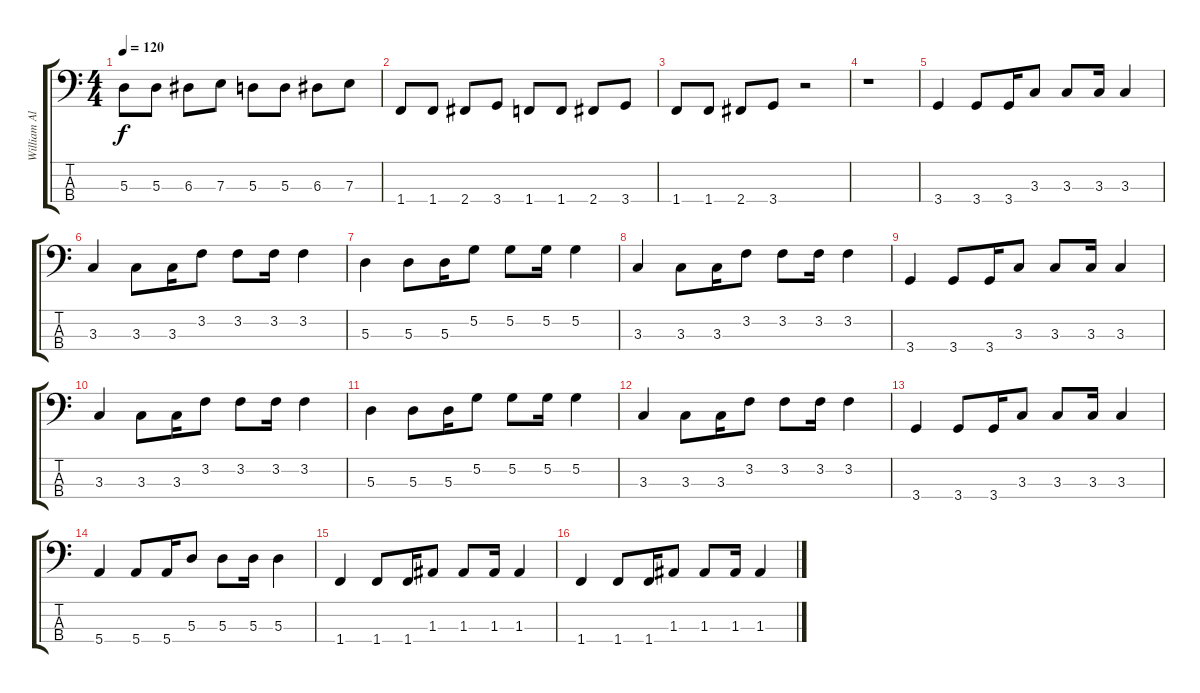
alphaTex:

\track ("William Allen" "William Al") {instrument electricbasspick}
\staff {score tabs}
\tuning (G2 D2 A1 E1) {hide}
\ts (4 4)
\tempo 120
\clef f4
\ks c
5.3.8{dy f} 5.3.8 6.3.8 7.3.8 5.3.8 5.3.8 6.3.8 7.3.8 |
1.4.8 1.4.8 2.4.8 3.4.8 1.4.8 1.4.8 2.4.8 3.4.8 |
1.4.8 1.4.8 2.4.8 3.4.8 r.2 |
r.1 |
3.4.4 3.4.8 3.4.16 3.3.8 3.3.8 3.3.16 3.3.4 |
3.3.4 3.3.8 3.3.16 3.2.8 3.2.8 3.2.16 3.2.4 |
5.3.4 5.3.8 5.3.16 5.2.8 5.2.8 5.2.16 5.2.4 |
3.3.4 3.3.8 3.3.16 3.2.8 3.2.8 3.2.16 3.2.4 |
3.4.4 3.4.8 3.4.16 3.3.8 3.3.8 3.3.16 3.3.4 |
3.3.4 3.3.8 3.3.16 3.2.8 3.2.8 3.2.16 3.2.4 |
5.3.4 5.3.8 5.3.16 5.2.8 5.2.8 5.2.16 5.2.4 |
3.3.4 3.3.8 3.3.16 3.2.8 3.2.8 3.2.16 3.2.4 |
3.4.4 3.4.8 3.4.16 3.3.8 3.3.8 3.3.16 3.3.4 |
5.4.4 5.4.8 5.4.16 5.3.8 5.3.8 5.3.16 5.3.4 |
1.4.4 1.4.8 1.4.16 1.3.8 1.3.8 1.3.16 1.3.4 |
1.4.4 1.4.8 1.4.16 1.3.8 1.3.8 1.3.16 1.3.4
